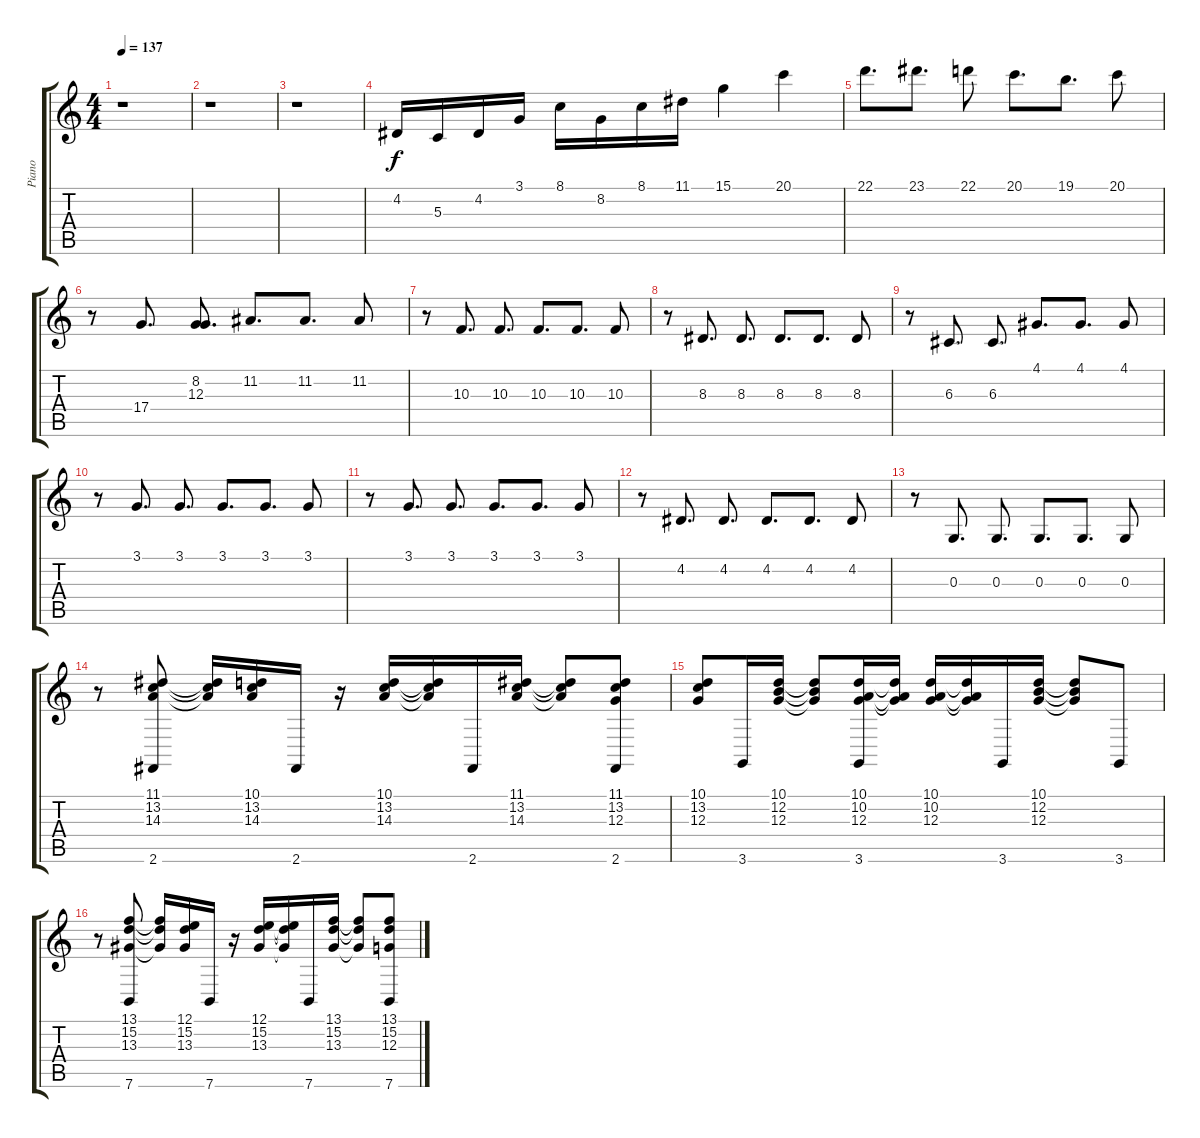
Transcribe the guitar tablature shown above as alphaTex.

\track ("Piano" "Piano") {instrument brightacousticpiano}
\staff {score tabs}
\tuning (E4 B3 G3 D3 A2 E2) {hide}
\ts (4 4)
\tempo 137
\clef g2
\ks c
r.1{dy ff} |
r.1 |
r.1 |
4.2.16{dy f} 5.3.16 4.2.16 3.1.16 8.1.16 8.2.16 8.1.16 11.1.16 15.1.4 20.1.4 |
22.1.8{d} 23.1.8{d} 22.1.8 20.1.8{d} 19.1.8{d} 20.1.8 |
r.8 17.4.8{d} (8.2 12.3).8{d} 11.2.8{d} 11.2.8{d} 11.2.8 |
r.8 10.3.8{d} 10.3.8{d} 10.3.8{d} 10.3.8{d} 10.3.8 |
r.8 8.3.8{d} 8.3.8{d} 8.3.8{d} 8.3.8{d} 8.3.8 |
r.8 6.3.8{d} 6.3.8{d} 4.1.8{d} 4.1.8{d} 4.1.8 |
r.8 3.1.8{d} 3.1.8{d} 3.1.8{d} 3.1.8{d} 3.1.8 |
r.8 3.1.8{d} 3.1.8{d} 3.1.8{d} 3.1.8{d} 3.1.8 |
r.8 4.2.8{d} 4.2.8{d} 4.2.8{d} 4.2.8{d} 4.2.8 |
r.8 0.3.8{d} 0.3.8{d} 0.3.8{d} 0.3.8{d} 0.3.8 |
r.8 (11.1 13.2 14.3 2.6).8 (11.1{t} 13.2{t} 14.3{t}).16 (10.1 13.2 14.3).16 2.6.16 r.16 (10.1 13.2 14.3).16 (10.1{t} 13.2{t} 14.3{t}).16 2.6.16 (11.1 13.2 14.3).16 (11.1{t} 13.2{t} 14.3{t}).8 (11.1 13.2 12.3 2.6).8 |
(10.1 13.2 12.3).8 3.6.16 (10.1 12.2 12.3).16 (10.1{t} 12.2{t} 12.3{t}).8 (10.1 10.2 12.3 3.6).16 (10.1{t} 10.2{t} 12.3{t}).16 (10.1 10.2 12.3).16 (10.1{t} 10.2{t} 12.3{t}).16 3.6.16 (10.1 12.2 12.3).16 (10.1{t} 12.2{t} 12.3{t}).8 3.6.8 |
r.8 (13.1 15.2 13.3 7.6).8 (13.1{t} 15.2{t} 13.3{t}).16 (12.1 15.2 13.3).16 7.6.16 r.16 (12.1 15.2 13.3).16 (12.1{t} 15.2{t} 13.3{t}).16 7.6.16 (13.1 15.2 13.3).16 (13.1{t} 15.2{t} 13.3{t}).8 (13.1 15.2 12.3 7.6).8
